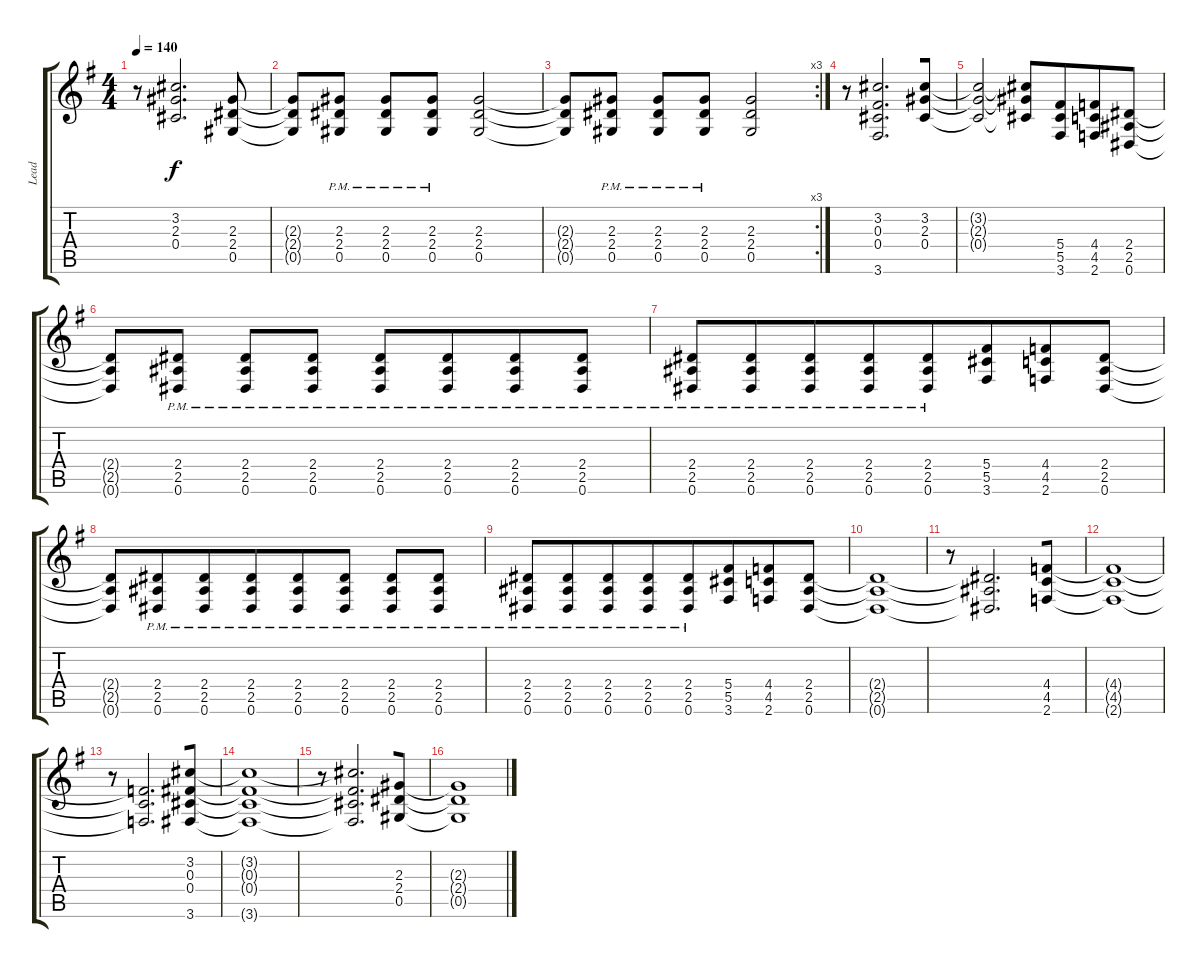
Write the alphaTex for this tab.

\track ("Lead" "Lead") {instrument distortionguitar}
\staff {score tabs}
\tuning (Eb4 Bb3 Gb3 Db3 Ab2 Eb2) {hide}
\ts (4 4)
\tempo 140
\clef g2
\ks g
r.8{dy f beam merge} (3.2{t} 2.3{t} 0.4{t}).2{d} (2.3 2.4 0.5).8 |
(2.3{t} 2.4{t} 0.5{t}).8{beam merge} (2.3{pm} 2.4{pm} 0.5{pm}).8 (2.3{pm} 2.4{pm} 0.5{pm}).8 (2.3{pm} 2.4{pm} 0.5{pm}).8 (2.3 2.4 0.5).2 |
\rc 3
(2.3{t} 2.4{t} 0.5{t}).8{beam merge} (2.3{pm} 2.4{pm} 0.5{pm}).8 (2.3{pm} 2.4{pm} 0.5{pm}).8 (2.3{pm} 2.4{pm} 0.5{pm}).8 (2.3 2.4 0.5).2 |
r.8{beam merge} (3.2 0.3 0.4 3.6).2{d beam merge} (3.2 2.3 0.4).8 |
(3.2{t} 2.3{t} 0.4{t}).2{beam merge} (3.2{t} 2.3{t} 0.4{t}).8{beam merge} (5.4 5.5 3.6).8{beam merge} (4.4 4.5 2.6).8{beam merge} (2.4 2.5 0.6).8 |
(2.4{t} 2.5{t} 0.6{t}).8 (2.4{pm} 2.5{pm} 0.6{pm}).8 (2.4{pm} 2.5{pm} 0.6{pm}).8 (2.4{pm} 2.5{pm} 0.6{pm}).8 (2.4{pm} 2.5{pm} 0.6{pm}).8{beam merge} (2.4{pm} 2.5{pm} 0.6{pm}).8{beam merge} (2.4{pm} 2.5{pm} 0.6{pm}).8 (2.4{pm} 2.5{pm} 0.6{pm}).8 |
(2.4{pm} 2.5{pm} 0.6{pm}).8{beam merge} (2.4{pm} 2.5{pm} 0.6{pm}).8{beam merge} (2.4{pm} 2.5{pm} 0.6{pm}).8{beam merge} (2.4{pm} 2.5{pm} 0.6{pm}).8{beam merge} (2.4{pm} 2.5{pm} 0.6{pm}).8{beam merge} (5.4 5.5 3.6).8{beam merge} (4.4 4.5 2.6).8{beam merge} (2.4 2.5 0.6).8 |
(2.4{t} 2.5{t} 0.6{t}).8{beam merge} (2.4{pm} 2.5{pm} 0.6{pm}).8{beam merge} (2.4{pm} 2.5{pm} 0.6{pm}).8{beam merge} (2.4{pm} 2.5{pm} 0.6{pm}).8{beam merge} (2.4{pm} 2.5{pm} 0.6{pm}).8 (2.4{pm} 2.5{pm} 0.6{pm}).8 (2.4{pm} 2.5{pm} 0.6{pm}).8{beam merge} (2.4{pm} 2.5{pm} 0.6{pm}).8 |
(2.4{pm} 2.5{pm} 0.6{pm}).8{beam merge} (2.4{pm} 2.5{pm} 0.6{pm}).8{beam merge} (2.4{pm} 2.5{pm} 0.6{pm}).8{beam merge} (2.4{pm} 2.5{pm} 0.6{pm}).8{beam merge} (2.4{pm} 2.5{pm} 0.6{pm}).8{beam merge} (5.4 5.5 3.6).8{beam merge} (4.4 4.5 2.6).8{beam merge} (2.4 2.5 0.6).8 |
(2.4{t} 2.5{t} 0.6{t}).1 |
r.8{beam merge} (2.4{t} 2.5{t} 0.6{t}).2{d beam merge} (4.4 4.5 2.6).8 |
(4.4{t} 4.5{t} 2.6{t}).1 |
r.8{beam merge} (4.4{t} 4.5{t} 2.6{t}).2{d beam merge} (3.2 0.3 0.4 3.6).8 |
(3.2{t} 0.3{t} 0.4{t} 3.6{t}).1 |
r.8{beam merge} (3.2{t} 0.3{t} 0.4{t} 3.6{t}).2{d beam merge} (2.3 2.4 0.5).8 |
(2.3{t} 2.4{t} 0.5{t}).1
